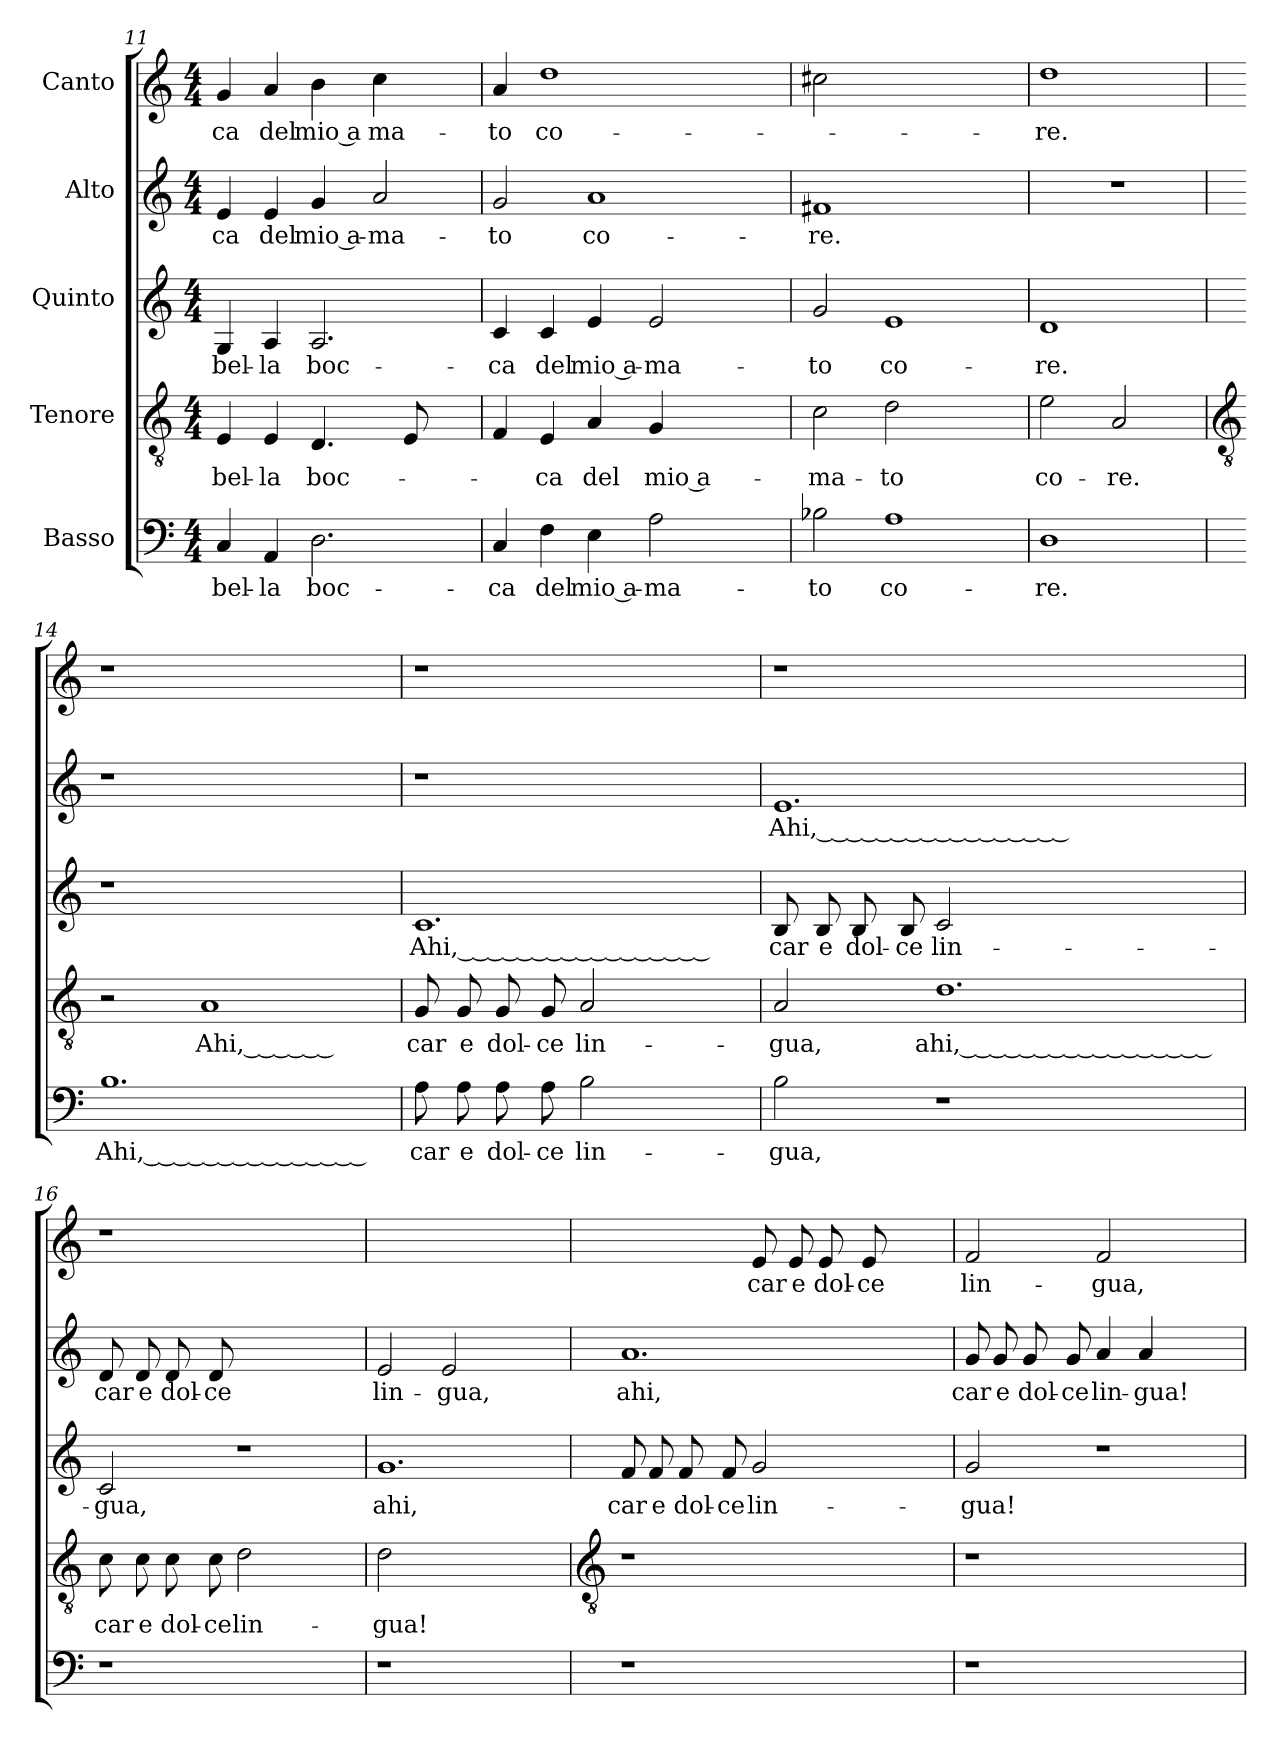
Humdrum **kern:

**kern	**text	**kern	**text	**kern	**text	**kern	**text	**kern	**text
*part5	*part5	*part4	*part4	*part3	*part3	*part2	*part2	*part1	*part1
*staff5	*staff5	*staff4	*staff4	*staff3	*staff3	*staff2	*staff2	*staff1	*staff1
*I"Basso	*	*I"Tenore	*	*I"Quinto	*	*I"Alto	*	*I"Canto	*
!!LO:LB:g=z
*clefF4	*	*clefGv2	*	*clefG2	*	*clefG2	*	*clefG2	*
*k[]	*	*k[]	*	*k[]	*	*k[]	*	*k[]	*
*C:	*	*C:	*	*C:	*	*C:	*	*C:	*
*M4/4	*	*M4/4	*	*M4/4	*	*M4/4	*	*M4/4	*
=11A	=11A	=11A	=11A	=11A	=11A	=11A	=11A	=11A	=11A
!	!LO:LY:b	!	!LO:LY:b	!	!LO:LY:b	!	!LO:LY:b	!	!LO:LY:b
4C	bel-	4E	bel-	4G	bel-	4e	-ca	4g	-ca
!	!LO:LY:b	!	!LO:LY:b	!	!LO:LY:b	!	!LO:LY:b	!	!LO:LY:b
4AA	-la	4E	-la	4A	-la	4e	del	4a	del
!	!LO:LY:b	!	!LO:LY:b	!	!LO:LY:b	!	!LO:LY:b	!	!LO:LY:b
2.D	boc-	4.D	boc-	2.A	boc-	4g	mio a-	4b	mio a
!	!	!	!	!	!	!	!LO:LY:b	!	!LO:LY:b
.	.	.	.	.	.	2a	-ma-	4cc	ma-
.	.	8E	.	.	.	.	.	.	.
.	.	4ryy	.	.	.	.	.	4ryy	.
=11B	=11B	=11B	=11B	=11B	=11B	=11B	=11B	=11B	=11B
!	!LO:LY:b	!	!	!	!LO:LY:b	!	!LO:LY:b	!	!LO:LY:b
4C	-ca	4F	.	4c	-ca	2g	-to	4a	-to
!	!LO:LY:b	!	!LO:LY:b	!	!LO:LY:b	!	!	!	!LO:LY:b
4F	del	4E	-ca	4c	del	.	.	1dd	co-
!	!LO:LY:b	!	!LO:LY:b	!	!LO:LY:b	!	!LO:LY:b	!	!
4E	mio a-	4A	del	4e	mio a-	1a	co-	.	.
!	!LO:LY:b	!	!LO:LY:b	!	!LO:LY:b	!	!	!	!
2A	-ma-	4G	mio a-	2e	-ma-	.	.	.	.
.	.	2ryy	.	.	.	.	.	.	.
4ryy	.	.	.	4ryy	.	.	.	4ryy	.
!!LO:LB:g=z
=12A	=12A	=12A	=12A	=12A	=12A	=12A	=12A	=12A	=12A
!	!LO:LY:b	!	!LO:LY:b	!	!LO:LY:b	!	!LO:LY:b	!	!
2B-X	-to	2c	-ma-	2g	-to	1f#X	-re.	2cc#X	.
!	!LO:LY:b	!	!LO:LY:b	!	!LO:LY:b	!	!	!	!
1A	co-	2d	-to	1e	co-	.	.	1ryy	.
.	.	2ryy	.	.	.	2ryy	.	.	.
!!LO:LB:g=z
=13	=13	=13	=13	=13	=13	=13	=13	=13	=13
!	!LO:LY:b	!	!LO:LY:b	!	!LO:LY:b	!	!	!	!LO:LY:b
*	*	*	*	*	*	*	*	*^	*
1D	-re.	2e	co-	1d	-re.	1r	.	1dd	2ryy	-re.
!	!	!	!LO:LY:b	!	!	!	!	!	!	!
.	.	2A	-re.	.	.	.	.	.	4ryy	.
.	.	.	.	.	.	.	.	.	4ryy	.
!!LO:LB:g=z	!!
=14A	=14A	=14A	=14A	=14A	=14A	=14A	=14A	=14A	=14A	=14A
*	*	*clefGv2	*	*	*	*	*	*	*	*
!	!LO:LY:b	!	!	!	!	!	!	!	!	!
1.B	Ahi,________________	2r	.	1r	.	1r	.	1r	2ryy	.
!	!	!	!LO:LY:b	!	!	!	!	!	!	!
.	.	1A	Ahi,_______	.	.	.	.	.	1ryy	.
.	.	.	.	2ryy	.	2ryy	.	2ryy	.	.
=15A	=15A	=15A	=15A	=15A	=15A	=15A	=15A	=15A	=15A	=15A
!	!LO:LY:b	!	!LO:LY:b	!	!LO:LY:b	!	!	!	!	!
8A	car	8G	car	1.c	Ahi,__________________	1r	.	1r	2ryy	.
!	!LO:LY:b	!	!LO:LY:b	!	!	!	!	!	!	!
8A	e	8G	e	.	.	.	.	.	.	.
!	!LO:LY:b	!	!LO:LY:b	!	!	!	!	!	!	!
8A	dol-	8G	dol-	.	.	.	.	.	.	.
!	!LO:LY:b	!	!LO:LY:b	!	!	!	!	!	!	!
8A	-ce	8G	-ce	.	.	.	.	.	.	.
!	!LO:LY:b	!	!LO:LY:b	!	!	!	!	!	!	!
2B	lin-	2A	lin-	.	.	.	.	.	1ryy	.
2ryy	.	2ryy	.	.	.	2ryy	.	2ryy	.	.
=15B	=15B	=15B	=15B	=15B	=15B	=15B	=15B	=15B	=15B	=15B
!	!LO:LY:b	!	!LO:LY:b	!	!LO:LY:b	!	!LO:LY:b	!	!	!
2B	-gua,	2A	-gua,	8B	car	1.e	Ahi,__________________	1r	1ryy	.
!	!	!	!	!	!LO:LY:b	!	!	!	!	!
.	.	.	.	8B	e	.	.	.	.	.
!	!	!	!	!	!LO:LY:b	!	!	!	!	!
.	.	.	.	8B	dol-	.	.	.	.	.
!	!	!	!	!	!LO:LY:b	!	!	!	!	!
.	.	.	.	8B	-ce	.	.	.	.	.
!	!	!	!LO:LY:b	!	!LO:LY:b	!	!	!	!	!
1r	.	1.d	ahi,__________________	2c	lin-	.	.	.	.	.
.	.	.	.	1ryy	.	.	.	1ryy	1ryy	.
2ryy	.	.	.	.	.	2ryy	.	.	.	.
=16A	=16A	=16A	=16A	=16A	=16A	=16A	=16A	=16A	=16A	=16A
!	!	!	!LO:LY:b	!	!LO:LY:b	!	!LO:LY:b	!	!	!
1r	.	8c	car	2c	-gua,	8d	car	1r	2ryy	.
!	!	!	!LO:LY:b	!	!	!	!LO:LY:b	!	!	!
.	.	8c	e	.	.	8d	e	.	.	.
!	!	!	!LO:LY:b	!	!	!	!LO:LY:b	!	!	!
.	.	8c	dol-	.	.	8d	dol-	.	.	.
!	!	!	!LO:LY:b	!	!	!	!LO:LY:b	!	!	!
.	.	8c	-ce	.	.	8d	-ce	.	.	.
!	!	!	!LO:LY:b	!	!	!	!	!	!	!
.	.	2d	lin-	1r	.	1ryy	.	.	1ryy	.
2ryy	.	2ryy	.	.	.	.	.	2ryy	.	.
!!LO:LB:g=z	!!
=17A	=17A	=17A	=17A	=17A	=17A	=17A	=17A	=17A	=17A	=17A
!	!	!	!LO:LY:b	!	!LO:LY:b	!	!LO:LY:b	!	!	!LO:LY:b
1r	.	2d	-gua!	1.g	ahi,	2e	lin-	[1fyy	2ryy	Ahi,_____________
!	!	!	!	!	!	!	!LO:LY:b	!	!	!
.	.	1ryy	.	.	.	2e	-gua,	.	1ryy	.
2ryy	.	.	.	.	.	2ryy	.	2ryy	.	.
*	*	*	*	*	*	*	*	*v	*v	*
!!LO:LB:g=z
=18	=18	=18	=18	=18	=18	=18	=18	=18	=18
*	*	*clefGv2	*	*	*	*	*	*	*
!	!	!	!	!	!LO:LY:b	!	!LO:LY:b	!	!LO:LY:b
1r	.	1r	.	8f	car	1.a	ahi,	2fyy]	___
!	!	!	!	!	!LO:LY:b	!	!	!	!
.	.	.	.	8f	e	.	.	.	.
!	!	!	!	!	!LO:LY:b	!	!	!	!
.	.	.	.	8f	dol-	.	.	.	.
!	!	!	!	!	!LO:LY:b	!	!	!	!
.	.	.	.	8f	-ce	.	.	.	.
!	!	!	!	!	!LO:LY:b	!	!	!	!LO:LY:b
.	.	.	.	2g	lin-	.	.	8e	car
!	!	!	!	!	!	!	!	!	!LO:LY:b
.	.	.	.	.	.	.	.	8e	e
!	!	!	!	!	!	!	!	!	!LO:LY:b
.	.	.	.	.	.	.	.	8e	dol-
!	!	!	!	!	!	!	!	!	!LO:LY:b
.	.	.	.	.	.	.	.	8e	-ce
2ryy	.	2ryy	.	2ryy	.	.	.	2ryy	.
=18A	=18A	=18A	=18A	=18A	=18A	=18A	=18A	=18A	=18A
!	!	!	!	!	!LO:LY:b	!	!LO:LY:b	!	!LO:LY:b
1r	.	1r	.	2g	-gua!	8g	car	2f	lin-
!	!	!	!	!	!	!	!LO:LY:b	!	!
.	.	.	.	.	.	8g	e	.	.
!	!	!	!	!	!	!	!LO:LY:b	!	!
.	.	.	.	.	.	8g	dol-	.	.
!	!	!	!	!	!	!	!LO:LY:b	!	!
.	.	.	.	.	.	8g	-ce	.	.
!	!	!	!	!	!	!	!LO:LY:b	!	!LO:LY:b
.	.	.	.	1r	.	4a	lin-	2f	-gua,
!	!	!	!	!	!	!	!LO:LY:b	!	!
.	.	.	.	.	.	4a	-gua!	.	.
2ryy	.	2ryy	.	.	.	2ryy	.	2ryy	.
=	=	=	=	=	=	=	=	=	=
*-	*-	*-	*-	*-	*-	*-	*-	*-	*-
